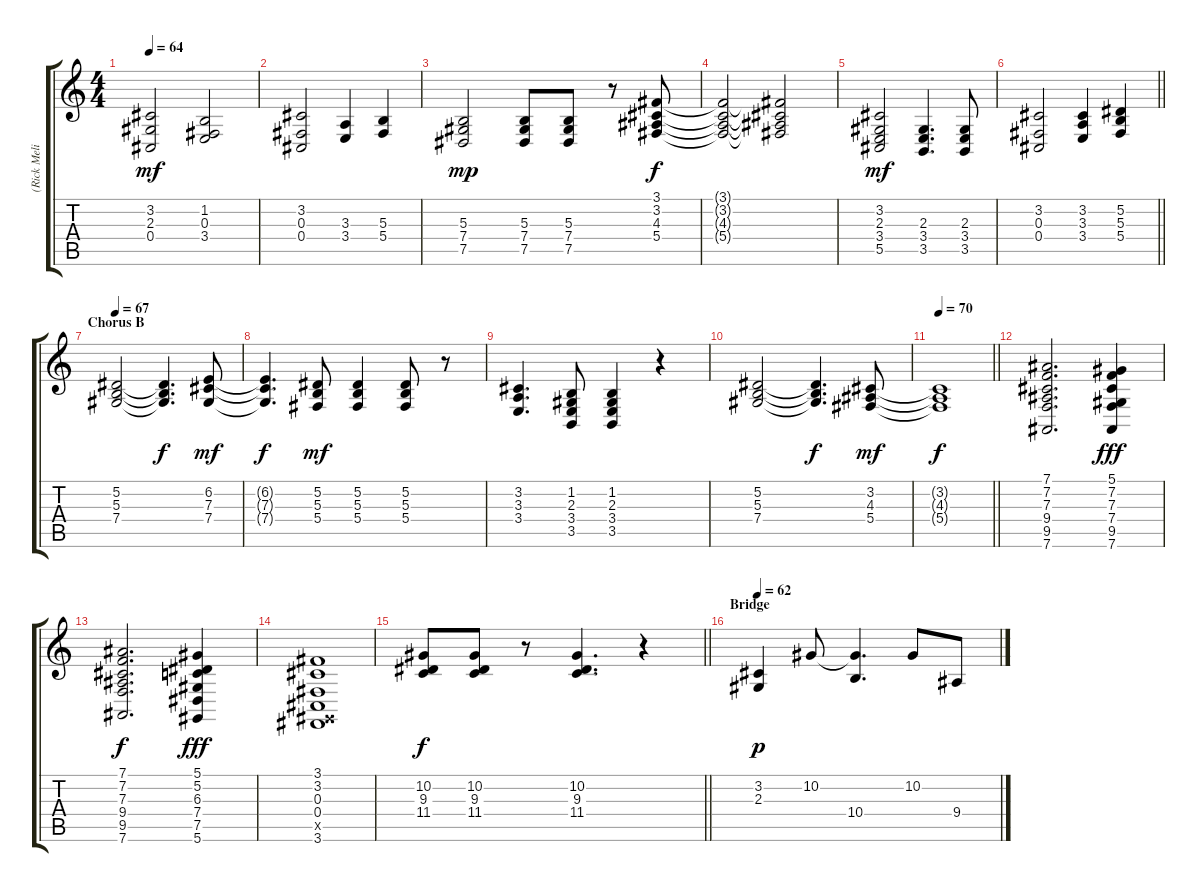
\track ("(Rick Melick - Keyboard)" "(Rick Meli") {instrument drawbarorgan}
\staff {score tabs}
\tuning (Eb4 Bb3 Gb3 Db3 Ab2 Eb2) {hide}
\ts (4 4)
\tempo 64
\clef g2
\ks c
(3.2 2.3 0.4).2{dy mf} (1.2 0.3 3.4).2 |
(3.2 0.3 0.4).2 (3.3 3.4).4 (5.3 5.4).4 |
(5.3 7.4 7.5).2{dy mp} (5.3 7.4 7.5).8 (5.3 7.4 7.5).8 r.8 (3.1 3.2 4.3 5.4).8{dy f} |
(3.1{t} 3.2{t} 4.3{t} 5.4{t}).2 (3.1{t} 3.2{t} 4.3{t} 5.4{t}).2 |
(3.2 2.3 3.4 5.5).2{dy mf} (2.3 3.4 3.5).4{d} (2.3 3.4 3.5).8 |
\barLineRight lightlight
(3.2 0.3 0.4).2 (3.2 3.3 3.4).4 (5.2 5.3 5.4).4 |
\section ("" "Chorus B")
\tempo 67
(5.2 5.3 7.4).2 (5.2{t} 5.3{t} 7.4{t}).4{d dy f} (6.2 7.3 7.4).8{dy mf} |
(6.2{t} 7.3{t} 7.4{t}).4{d dy f} (5.2 5.3 5.4).8{dy mf} (5.2 5.3 5.4).4 (5.2 5.3 5.4).8 r.8 |
(3.2 3.3 3.4).4{d} (1.2 2.3 3.4 3.5).8 (1.2 2.3 3.4 3.5).4 r.4 |
(5.2 5.3 7.4).2 (5.2{t} 5.3{t} 7.4{t}).4{d dy f} (3.2 4.3 5.4).8{dy mf} |
\tempo 70
\barLineRight lightlight
(3.2{t} 4.3{t} 5.4{t}).1{dy f} |
(7.1 7.2 7.3 9.4 9.5 7.6).2{d} (5.1 7.2 7.3 7.4 9.5 7.6).4{dy fff} |
(7.1 7.2 7.3 9.4 9.5 7.6).2{d dy f} (5.1 5.2 6.3 7.4 7.5 5.6).4{dy fff} |
(3.1 3.2 0.3 0.4 0.5{x} 3.6).1 |
\barLineRight lightlight
(10.2 9.3 11.4).8{dy f} (10.2 9.3 11.4).8 r.8 (10.2 9.3 11.4).4{d} r.4{volume 0} |
\section ("" "Bridge")
\tempo 62
(3.2 2.3).4{dy p volume 5} 10.2.8 (10.2{t} 10.4).4{d} 10.2.8 9.4.8
